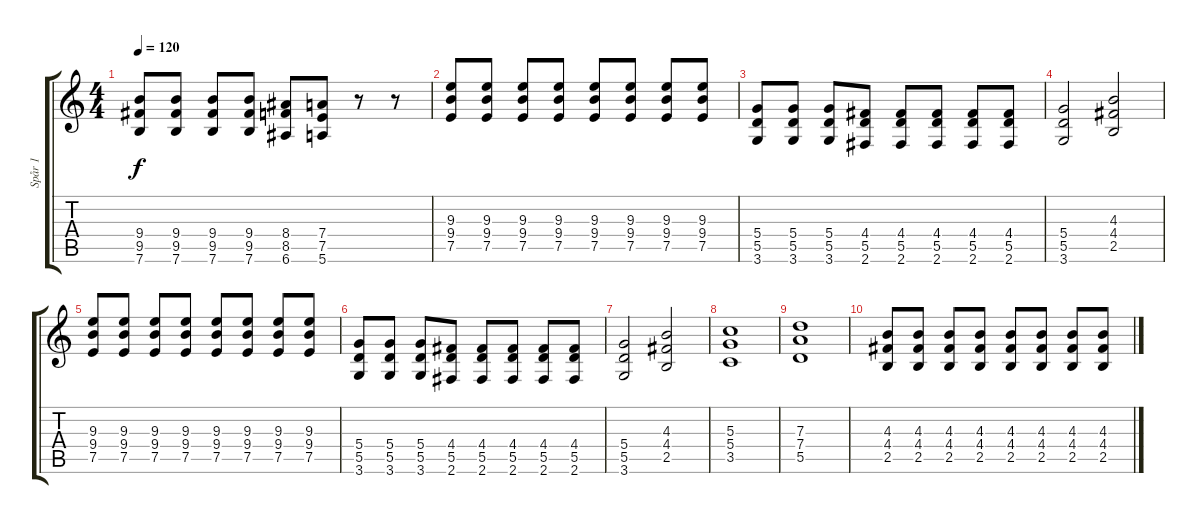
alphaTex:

\track ("Spår 1" "Spår 1") {instrument distortionguitar}
\staff {score tabs}
\tuning (E4 B3 G3 D3 A2 E2) {hide}
\ts (4 4)
\tempo 120
\clef g2
\ks c
(9.4 9.5 7.6).8{dy f} (9.4 9.5 7.6).8 (9.4 9.5 7.6).8 (9.4 9.5 7.6).8 (8.4 8.5 6.6).8 (7.4 7.5 5.6).8 r.8 r.8 |
(9.3 9.4 7.5).8 (9.3 9.4 7.5).8 (9.3 9.4 7.5).8 (9.3 9.4 7.5).8 (9.3 9.4 7.5).8 (9.3 9.4 7.5).8 (9.3 9.4 7.5).8 (9.3 9.4 7.5).8 |
(5.4 5.5 3.6).8 (5.4 5.5 3.6).8 (5.4 5.5 3.6).8 (4.4 5.5 2.6).8 (4.4 5.5 2.6).8 (4.4 5.5 2.6).8 (4.4 5.5 2.6).8 (4.4 5.5 2.6).8 |
(5.4 5.5 3.6).2 (4.3 4.4 2.5).2 |
(9.3 9.4 7.5).8 (9.3 9.4 7.5).8 (9.3 9.4 7.5).8 (9.3 9.4 7.5).8 (9.3 9.4 7.5).8 (9.3 9.4 7.5).8 (9.3 9.4 7.5).8 (9.3 9.4 7.5).8 |
(5.4 5.5 3.6).8 (5.4 5.5 3.6).8 (5.4 5.5 3.6).8 (4.4 5.5 2.6).8 (4.4 5.5 2.6).8 (4.4 5.5 2.6).8 (4.4 5.5 2.6).8 (4.4 5.5 2.6).8 |
(5.4 5.5 3.6).2 (4.3 4.4 2.5).2 |
(5.3 5.4 3.5).1 |
(7.3 7.4 5.5).1 |
(4.3 4.4 2.5).8 (4.3 4.4 2.5).8 (4.3 4.4 2.5).8 (4.3 4.4 2.5).8 (4.3 4.4 2.5).8 (4.3 4.4 2.5).8 (4.3 4.4 2.5).8 (4.3 4.4 2.5).8
